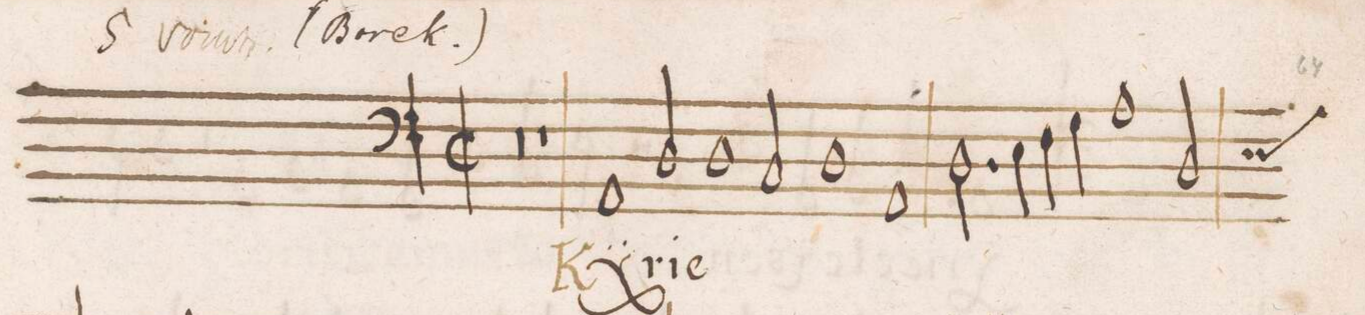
**kern	**text
*I"BASSVS	*
*clefF4	*
*k[]	*
*met(c|)	*
*M2/1	*
0r	.
=2	=2
1r	.
1AA	Kÿ-
=3	=3
2D/	-ri-
1D	-e
2C/	.
=4	=4
1D	.
1AA	.
=5	=5
2.D\	.
4E\	.
4F\	.
4G\	.
1A	.
=6	=6
*custos:E	*
2D/	.
*-	*-
